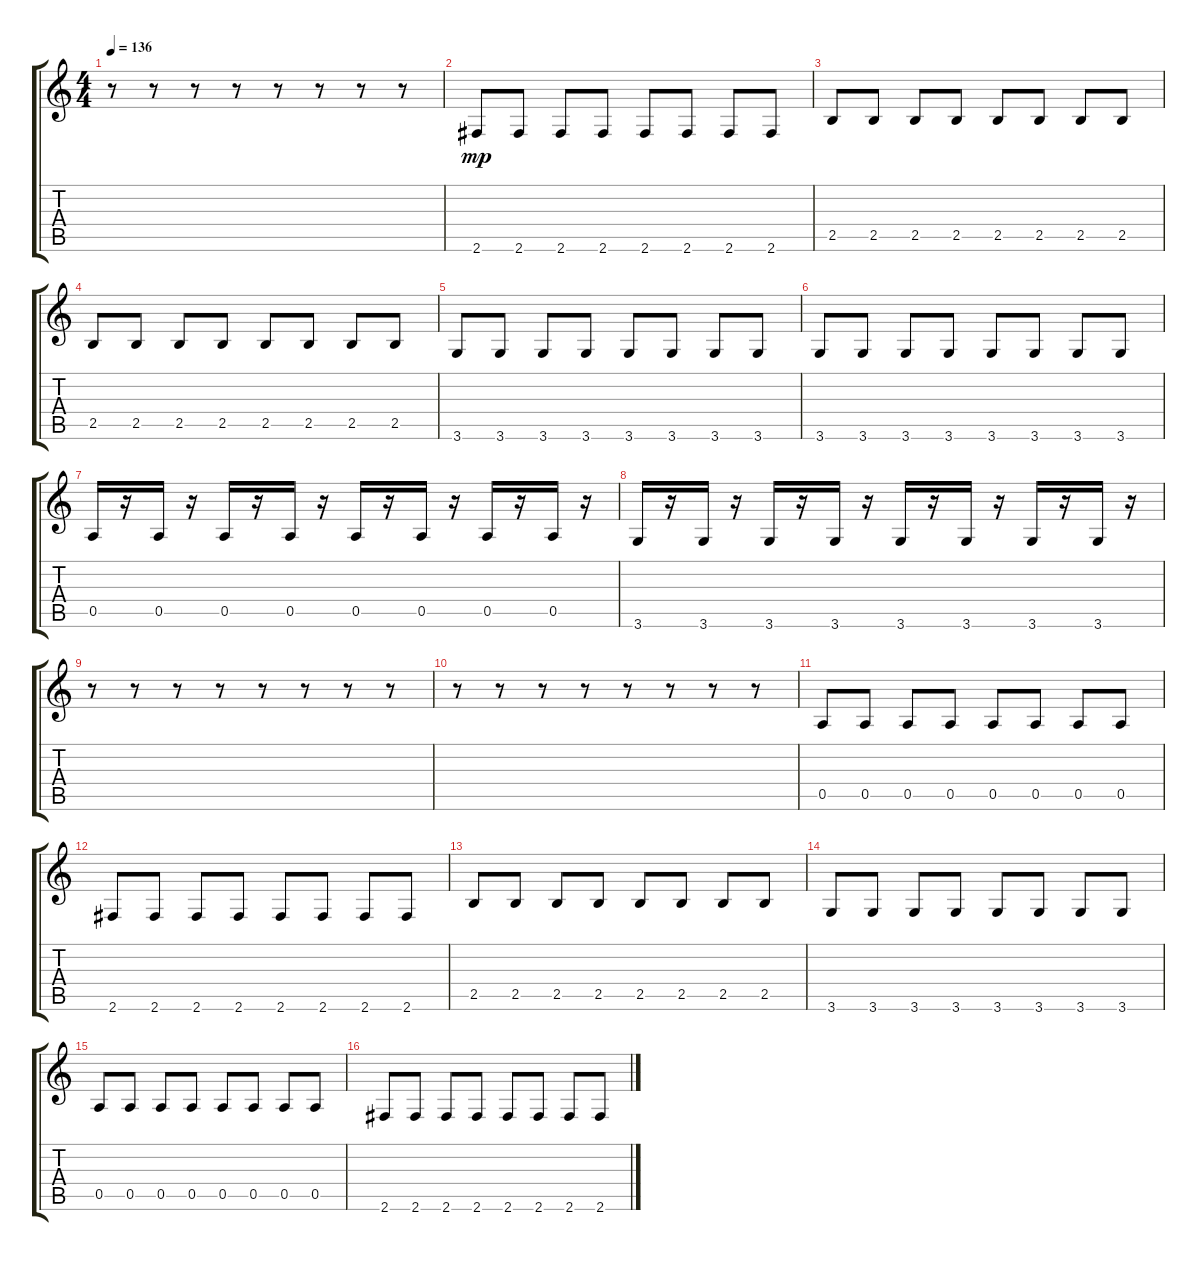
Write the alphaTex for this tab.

\track "" {instrument synthbass1}
\staff {score tabs}
\tuning (E4 B3 G3 D3 A2 E2) {hide}
\ts (4 4)
\tempo 136
\clef g2
\ks c
r.8{dy mp} r.8 r.8 r.8 r.8 r.8 r.8 r.8 |
2.6.8 2.6.8 2.6.8 2.6.8 2.6.8 2.6.8 2.6.8 2.6.8 |
2.5.8 2.5.8 2.5.8 2.5.8 2.5.8 2.5.8 2.5.8 2.5.8 |
2.5.8 2.5.8 2.5.8 2.5.8 2.5.8 2.5.8 2.5.8 2.5.8 |
3.6.8 3.6.8 3.6.8 3.6.8 3.6.8 3.6.8 3.6.8 3.6.8 |
3.6.8 3.6.8 3.6.8 3.6.8 3.6.8 3.6.8 3.6.8 3.6.8 |
0.5.16 r.16 0.5.16 r.16 0.5.16 r.16 0.5.16 r.16 0.5.16 r.16 0.5.16 r.16 0.5.16 r.16 0.5.16 r.16 |
3.6.16 r.16 3.6.16 r.16 3.6.16 r.16 3.6.16 r.16 3.6.16 r.16 3.6.16 r.16 3.6.16 r.16 3.6.16 r.16 |
r.8 r.8 r.8 r.8 r.8 r.8 r.8 r.8 |
r.8 r.8 r.8 r.8 r.8 r.8 r.8 r.8 |
0.5.8 0.5.8 0.5.8 0.5.8 0.5.8 0.5.8 0.5.8 0.5.8 |
2.6.8 2.6.8 2.6.8 2.6.8 2.6.8 2.6.8 2.6.8 2.6.8 |
2.5.8 2.5.8 2.5.8 2.5.8 2.5.8 2.5.8 2.5.8 2.5.8 |
3.6.8 3.6.8 3.6.8 3.6.8 3.6.8 3.6.8 3.6.8 3.6.8 |
0.5.8 0.5.8 0.5.8 0.5.8 0.5.8 0.5.8 0.5.8 0.5.8 |
2.6.8 2.6.8 2.6.8 2.6.8 2.6.8 2.6.8 2.6.8 2.6.8
